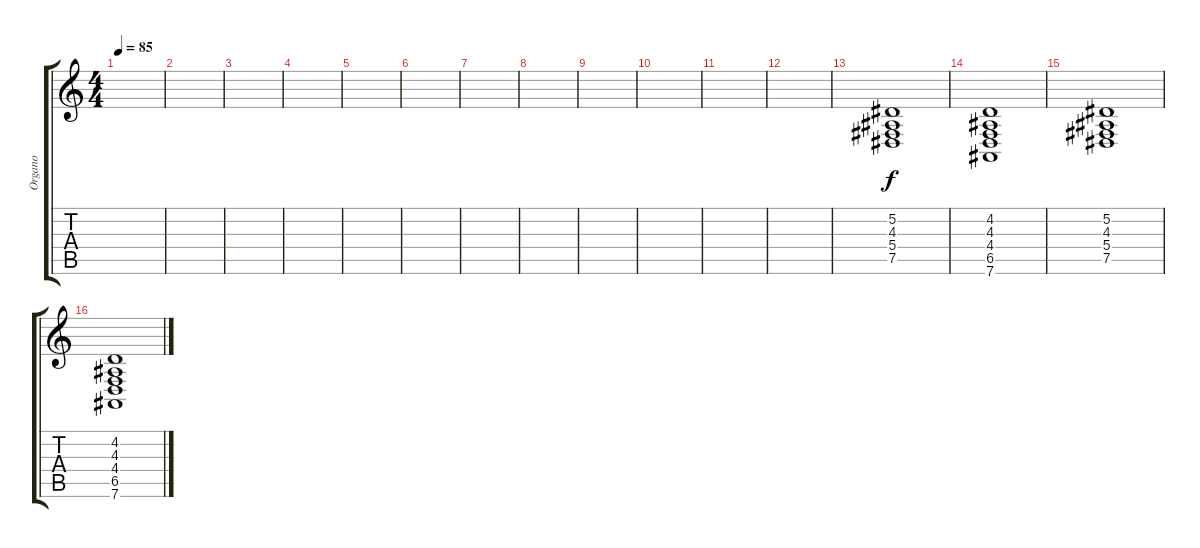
\track ("Organo" "Organo") {instrument churchorgan}
\staff {score tabs}
\tuning (Eb4 Bb3 Gb3 Db3 Ab2 Eb2) {hide}
\ts (4 4)
\tempo 85
\clef g2
\ks c
|
|
|
|
|
|
|
|
|
|
|
|
(5.2 4.3 5.4 7.5).1 |
(4.2 4.3 4.4 6.5 7.6).1 |
(5.2 4.3 5.4 7.5).1 |
(4.2 4.3 4.4 6.5 7.6).1
